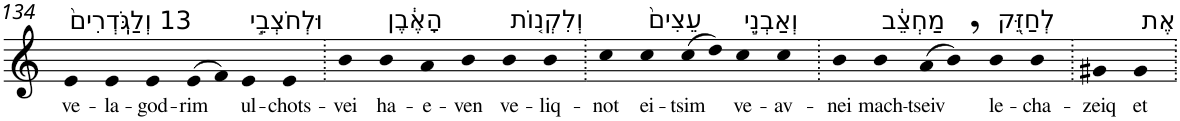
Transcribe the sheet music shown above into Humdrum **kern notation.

**kern	**text
*part1	*part1
*staff1	*staff1
*I"Piano	*
*I'Pno	*
!!LO:PB:g=z
*clefG2	*
*k[]	*
=134	=134
!LO:TX:a:t=13 וְלַגֹּֽדְרִים֙	!
!	!LO:LY:b
4e	ve-
!	!LO:LY:b
4e	-la-
!	!LO:LY:b
4e	-god-
!	!LO:LY:b
(>8e	-rim
8f)	.
!LO:TX:a:t=וּלְחֹצְבֵ֣י	!
!	!LO:LY:b
4e	ul-
!	!LO:LY:b
4e	-chots-
=135.	=135.
!	!LO:LY:b
4b	-vei
!LO:TX:a:t=הָאֶ֔בֶן	!
!	!LO:LY:b
4b	ha-
!	!LO:LY:b
4a	-e-
!	!LO:LY:b
4b	-ven
!LO:TX:a:t=וְלִקְנ֤וֹת	!
!	!LO:LY:b
4b	ve-
!	!LO:LY:b
4b	-liq-
=136.	=136.
!	!LO:LY:b
4cc	-not
!LO:TX:a:t=עֵצִים֙	!
!	!LO:LY:b
4cc	ei-
!	!LO:LY:b
(>8cc	-tsim
8dd)	.
!LO:TX:a:t=וְאַבְנֵ֣י	!
!	!LO:LY:b
4cc	ve-
!	!LO:LY:b
4cc	-av-
=137.	=137.
!	!LO:LY:b
4b	-nei
!LO:TX:a:t=מַחְצֵ֔ב	!
!	!LO:LY:b
4b	mach-
!	!LO:LY:b
(>8a	-tseiv
8b,)	.
!LO:TX:a:t=לְחַזֵּ֖ק	!
!	!LO:LY:b
4b	le-
!	!LO:LY:b
4b	-cha-
=138.	=138.
!	!LO:LY:b
4g#X	-zeiq
!LO:TX:a:t=אֶת	!
!	!LO:LY:b
4g#	et
=.	=.
*-	*-
